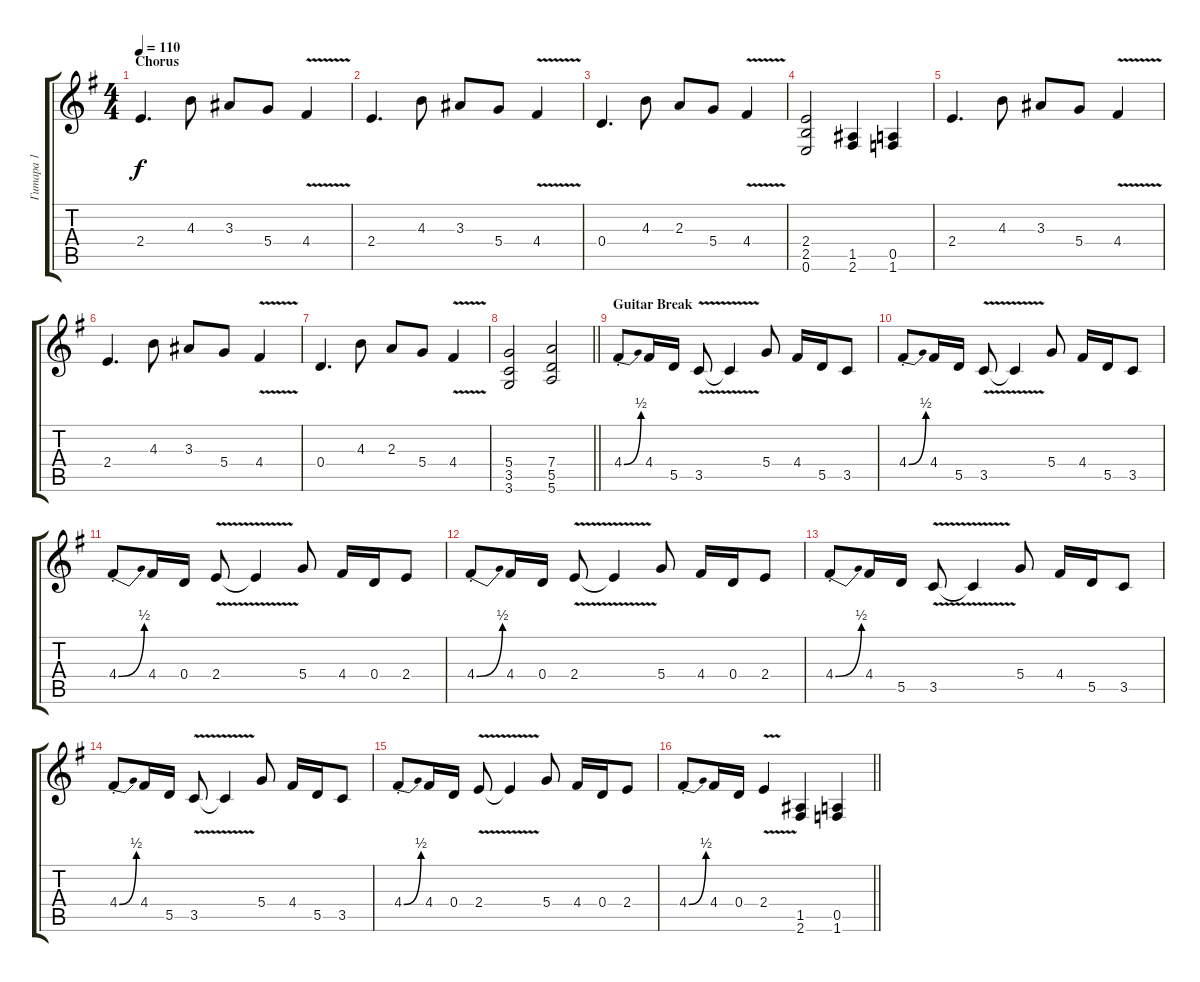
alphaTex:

\track ("Гитара 1" "Гитара 1") {instrument distortionguitar}
\staff {score tabs}
\tuning (E4 B3 G3 D3 A2 E2) {hide}
\ts (4 4)
\section ("" "Chorus")
\tempo 110
\clef g2
\ks eminor
2.4.4{d dy f} 4.3.8 3.3.8 5.4.8 4.4{v}.4 |
2.4.4{d} 4.3.8 3.3.8 5.4.8 4.4{v}.4 |
0.4.4{d} 4.3.8 2.3.8 5.4.8 4.4{v}.4 |
(2.4 2.5 0.6).2 (1.5 2.6).4 (0.5 1.6).4 |
2.4.4{d} 4.3.8 3.3.8 5.4.8 4.4{v}.4 |
2.4.4{d} 4.3.8 3.3.8 5.4.8 4.4{v}.4 |
0.4.4{d} 4.3.8 2.3.8 5.4.8 4.4{v}.4 |
\barLineRight lightlight
(5.4 3.5 3.6).2 (7.4 5.5 5.6).2 |
\section ("" "Guitar Break")
4.4{be (bend 0 0 60 2) st}.8 4.4.16 5.5.16 3.5{v}.8 3.5{t}.4 5.4.8 4.4.16 5.5.16 3.5.8 |
4.4{be (bend 0 0 60 2) st}.8 4.4.16 5.5.16 3.5{v}.8 3.5{t}.4 5.4.8 4.4.16 5.5.16 3.5.8 |
4.4{be (bend 0 0 60 2) st}.8 4.4.16 0.4.16 2.4{v}.8 2.4{t}.4 5.4.8 4.4.16 0.4.16 2.4.8 |
4.4{be (bend 0 0 60 2) st}.8 4.4.16 0.4.16 2.4{v}.8 2.4{t}.4 5.4.8 4.4.16 0.4.16 2.4.8 |
4.4{be (bend 0 0 60 2) st}.8 4.4.16 5.5.16 3.5{v}.8 3.5{t}.4 5.4.8 4.4.16 5.5.16 3.5.8 |
4.4{be (bend 0 0 60 2) st}.8 4.4.16 5.5.16 3.5{v}.8 3.5{t}.4 5.4.8 4.4.16 5.5.16 3.5.8 |
4.4{be (bend 0 0 60 2) st}.8 4.4.16 0.4.16 2.4{v}.8 2.4{t}.4 5.4.8 4.4.16 0.4.16 2.4.8 |
\barLineRight lightlight
4.4{be (bend 0 0 60 2) st}.8 4.4.16 0.4.16 2.4{v}.4 (1.5 2.6).4 (0.5 1.6).4
